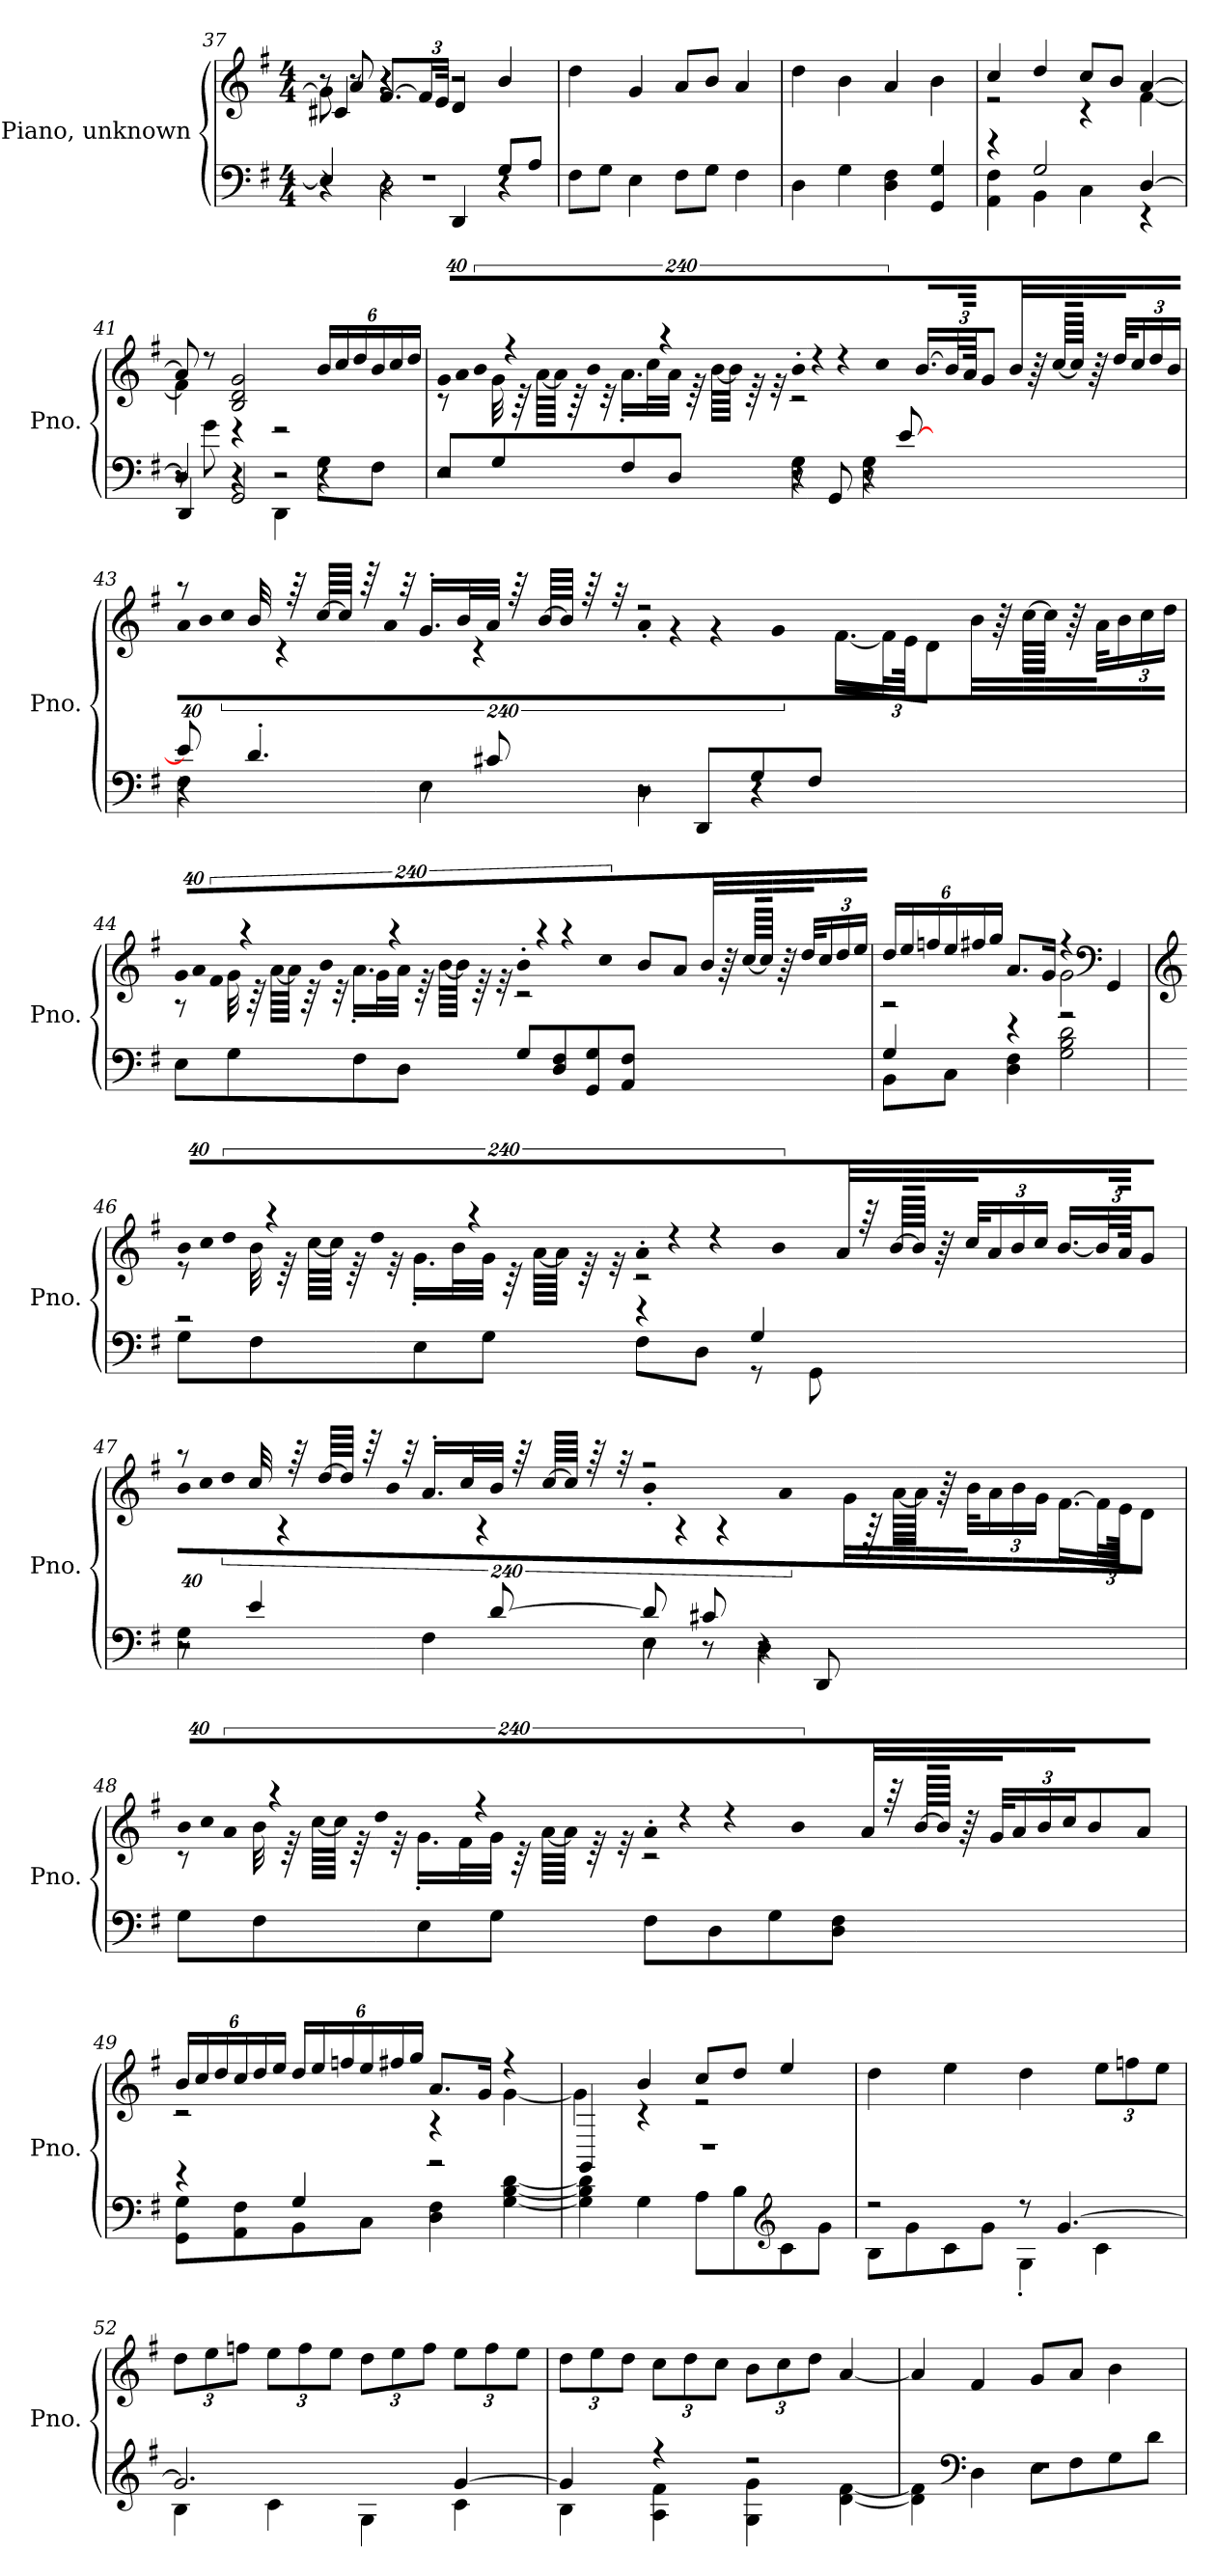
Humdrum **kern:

**kern	**kern
*part1	*part1
*staff2	*staff1
*I"Piano, unknown	*
*I'Pno.	*
*clefF4	*clefG2
*k[f#]	*k[f#]
*M4/4	*M4/4
=37	=37
*^	*^
*	*^	*	*^
1r	4r	4E/]	8r	8g\]	4c#X/
.	.	.	8a/	8r	.
.	2D\	4r	[8.f#/L	4r	4r
*	*	*	*Xbrackettup	*	*
.	.	.	24f#/L]	.	.
.	.	.	48e/JJk	.	.
.	.	4DD/	4d/	2r	2r
.	4r	8G/L	4b/	.	.
.	.	8A/J	.	.	.
*v	*v	*v	*	*	*
*	*v	*v	*v
=38	=38
8F#\L	4dd\
8G\J	.
4E\	4g/
8F#\L	8a/L
8G\J	8b/J
4F#\	4a/
=39	=39
4D\	4dd\
4G\	4b\
4D\ 4F#\	4a/
4GG/ 4G/	4b\
=40	=40
*^	*^
4r	4AA\ 4F#\	4cc/	2r
2G/	4BB\	4dd/	.
.	4C\	8cc/L	4r
.	.	8b/J	.
[4D/	4r	[4a/	[4f#\
!!LO:LB:g=z	!!
=41	=41	=41	=41
*	*^	*	*
4D/]	8r	4DD/	8a/]	4f#\]
.	8g\	.	8r	.
4r	4r	2GG/	2B/ 2d/ 2g/	4r
2r	4DD\	.	.	2r
.	8G\L	4r	24b/LL	.
.	.	.	24cc/	.
.	.	.	24dd/	.
.	8F#\J	.	24b/	.
.	.	.	24cc/	.
.	.	.	24dd/JJ	.
!!LO:LB:g=z	!!
=42	=42	=42	=42	=42
*	*	*	*brackettup	*
!	!	!	!LO:N:vis=32	!
2r	2r	8E/L	640%23g/LLL	8r
!	!	!	!LO:N:vis=32	!
.	.	.	640%23a/J	.
!	!	!	!LO:N:vis=16	!
.	.	.	1920%137b/JJ	.
.	.	8G/	.	32g\
!	!	!	!LO:N:vis=16	!
.	.	.	1920%137r	.
.	.	.	.	64r
.	.	.	.	[64a\LLLL
.	.	.	.	64a\JJJJ]
.	.	.	.	64r
!	!	!	!LO:N:vis=32	!
.	.	.	640%23b/	.
.	.	.	.	32r
.	.	8F#/	.	16.a'\LL
!	!	!	!LO:N:vis=32	!
.	.	.	640%23r	.
!	!	!	!LO:N:vis=16	!
.	.	.	1920%137b'/	.
.	.	.	.	32cc\L
!	!	!	!LO:N:vis=16	!
.	.	.	1920%137r	.
.	.	8D/J	.	32a\JJJ
.	.	.	.	64r
.	.	.	.	[64b\LLLL
!	!	!	!LO:N:vis=32	!
.	.	.	640%23r	.
.	.	.	.	64b\JJJJ]
.	.	.	.	64r
!	!	!	!LO:N:vis=32	!
.	.	.	640%23cc/	.
.	.	.	.	32r
4r	4G\	8r	.	2r
.	.	.	[16.b/LL	.
*	*	*	*Xbrackettup	*
.	.	.	48b/L]	.
.	.	.	96a/JJK	.
.	.	8GG/	.	.
.	.	.	8g/J	.
8r	4G\	4r	.	.
.	.	.	32b/	.
.	.	.	64r	.
.	.	.	[64cc/LLLL	.
.	.	.	64cc/JJJJ]	.
.	.	.	64r	.
.	.	.	32dd/KLL	.
[8e/	.	.	.	.
.	.	.	24cc/	.
.	.	.	24dd/	.
.	.	.	24b/JJ	.
960ryy	960ryy	960ryy	.	960ryy
!!LO:LB:g=z	!!
=43	=43	=43	=43	=43
*	*	*	*	*brackettup
!	!	!	!	!LO:N:vis=32
8e/]	4F#\	4r	8r	640%23a\LLL
!	!	!	!	!LO:N:vis=32
.	.	.	.	640%23b\J
!	!	!	!	!LO:N:vis=16
.	.	.	.	1920%137cc\JJ
4.d'/	.	.	32b/	.
!	!	!	!	!LO:N:vis=16
.	.	.	.	1920%137r
.	.	.	64r	.
.	.	.	[64cc/LLLL	.
.	.	.	64cc/JJJJ]	.
.	.	.	64r	.
!	!	!	!	!LO:N:vis=32
.	.	.	.	640%23a\
.	.	.	32r	.
.	4E\	8r	16.g'/LL	.
!	!	!	!	!LO:N:vis=32
.	.	.	.	640%23r
!	!	!	!	!LO:N:vis=16
.	.	.	.	1920%137a'\
.	.	.	32b/L	.
!	!	!	!	!LO:N:vis=16
.	.	.	.	1920%137r
.	.	8c#X/	32a/JJJ	.
.	.	.	64r	.
.	.	.	[64b/LLLL	.
!	!	!	!	!LO:N:vis=32
.	.	.	.	640%23r
.	.	.	64b/JJJJ]	.
.	.	.	64r	.
!	!	!	!	!LO:N:vis=32
.	.	.	.	640%23g\
.	.	.	32r	.
2r	4D\	8r	2r	.
.	.	.	.	[16.f#\LL
*	*	*	*	*Xbrackettup
.	.	.	.	48f#\L]
.	.	.	.	96e\JJK
.	.	8DD/L	.	.
.	.	.	.	8d\J
.	4r	8G/	.	.
.	.	.	.	32b\
.	.	.	.	64r
.	.	.	.	[64cc\LLLL
.	.	.	.	64cc\JJJJ]
.	.	.	.	64r
.	.	.	.	32a\KLL
.	.	8F#/J	.	.
.	.	.	.	24b\
.	.	.	.	24cc\
.	.	.	.	24dd\JJ
960ryy	960ryy	960ryy	960ryy	.
*v	*v	*v	*	*
!!LO:PB:g=z	!!
=44	=44	=44
*	*brackettup	*
*^	*	*
*	*^	*	*
!	!	!	!LO:N:vis=32	!
*v	*v	*v	*	*
8E\L	640%23g/LLL	8r
!	!LO:N:vis=32	!
.	640%23a/J	.
!	!LO:N:vis=16	!
.	1920%137f#/JJ	.
8G\	.	32g\
!	!LO:N:vis=16	!
.	1920%137r	.
.	.	64r
.	.	[64a\LLLL
.	.	64a\JJJJ]
.	.	64r
!	!LO:N:vis=32	!
.	640%23b/	.
.	.	32r
8F#\	.	16.a'\LL
!	!LO:N:vis=32	!
.	640%23r	.
!	!LO:N:vis=16	!
.	1920%137b'/	.
.	.	32g\L
!	!LO:N:vis=16	!
.	1920%137r	.
8D\J	.	32a\JJJ
.	.	64r
.	.	[64b\LLLL
!	!LO:N:vis=32	!
.	640%23r	.
.	.	64b\JJJJ]
.	.	64r
!	!LO:N:vis=32	!
.	640%23cc/	.
.	.	32r
8G/L	.	2r
.	8b/L	.
8D/ 8F#/	.	.
.	8a/J	.
8GG/ 8G/	.	.
.	32b/	.
.	64r	.
.	[64cc/LLLL	.
.	64cc/JJJJ]	.
.	64r	.
.	32dd/KLL	.
8AA/ 8F#/J	.	.
*	*Xbrackettup	*
.	24cc/	.
.	24dd/	.
.	24ee/JJ	.
960ryy	.	960ryy
!!LO:LB:g=z	!!
=45	=45	=45
*^	*	*
4G/	8BB\L	24dd/LL	2r
.	.	24ee/	.
.	.	24ffn/	.
.	8C\J	24ee/	.
.	.	24ff#X/	.
.	.	24gg/JJ	.
4r	4D\ 4F#\	8.a/L	.
.	.	16g/Jk	.
2r	2G\ 2B\ 2d\	4r	2g\
*	*	*clefF4	*
.	.	4GG/	.
!!LO:LB:g=z	!!
=46	=46	=46	=46
*	*	*clefG2	*
*	*	*brackettup	*
!	!	!LO:N:vis=32	!
2r	8G\L	640%23b/LLL	8r
!	!	!LO:N:vis=32	!
.	.	640%23cc/J	.
!	!	!LO:N:vis=16	!
.	.	1920%137dd/JJ	.
.	8F#\	.	32b\
!	!	!LO:N:vis=16	!
.	.	1920%137r	.
.	.	.	64r
.	.	.	[64cc\LLLL
.	.	.	64cc\JJJJ]
.	.	.	64r
!	!	!LO:N:vis=32	!
.	.	640%23dd/	.
.	.	.	32r
.	8E\	.	16.g'\LL
!	!	!LO:N:vis=32	!
.	.	640%23r	.
!	!	!LO:N:vis=16	!
.	.	1920%137a'/	.
.	.	.	32b\L
!	!	!LO:N:vis=16	!
.	.	1920%137r	.
.	8G\J	.	32g\JJJ
.	.	.	64r
.	.	.	[64a\LLLL
!	!	!LO:N:vis=32	!
.	.	640%23r	.
.	.	.	64a\JJJJ]
.	.	.	64r
!	!	!LO:N:vis=32	!
.	.	640%23b/	.
.	.	.	32r
4r	8F#\L	.	2r
.	.	32a/	.
.	.	64r	.
.	.	[64b/LLLL	.
.	.	64b/JJJJ]	.
.	.	64r	.
.	.	32cc/KLL	.
.	8D\J	.	.
*	*	*Xbrackettup	*
.	.	24a/	.
.	.	24b/	.
.	.	24cc/JJ	.
4G/	8r	.	.
.	.	[16.b/LL	.
.	.	48b/L]	.
.	.	96a/JJK	.
.	8GG\	.	.
.	.	8g/J	.
960ryy	960ryy	.	960ryy
!!LO:LB:g=z	!!
=47	=47	=47	=47
*	*^	*	*
*	*	*	*	*brackettup
!	!	!	!	!LO:N:vis=32
8r	4G\	2r	8r	640%23b\LLL
!	!	!	!	!LO:N:vis=32
.	.	.	.	640%23cc\J
!	!	!	!	!LO:N:vis=16
.	.	.	.	1920%137dd\JJ
4e/	.	.	32cc/	.
!	!	!	!	!LO:N:vis=16
.	.	.	.	1920%137r
.	.	.	64r	.
.	.	.	[64dd/LLLL	.
.	.	.	64dd/JJJJ]	.
.	.	.	64r	.
!	!	!	!	!LO:N:vis=32
.	.	.	.	640%23b\
.	.	.	32r	.
.	4F#\	.	16.a'/LL	.
!	!	!	!	!LO:N:vis=32
.	.	.	.	640%23r
!	!	!	!	!LO:N:vis=16
.	.	.	.	1920%137b'\
.	.	.	32cc/L	.
!	!	!	!	!LO:N:vis=16
.	.	.	.	1920%137r
[8d/	.	.	32b/JJJ	.
.	.	.	64r	.
.	.	.	[64cc/LLLL	.
!	!	!	!	!LO:N:vis=32
.	.	.	.	640%23r
.	.	.	64cc/JJJJ]	.
.	.	.	64r	.
!	!	!	!	!LO:N:vis=32
.	.	.	.	640%23a\
.	.	.	32r	.
8d/]	4E\	8r	2r	.
.	.	.	.	32g\
.	.	.	.	64r
.	.	.	.	[64a\LLLL
.	.	.	.	64a\JJJJ]
.	.	.	.	64r
.	.	.	.	32b\KLL
8r	.	8c#X/	.	.
*	*	*	*	*Xbrackettup
.	.	.	.	24a\
.	.	.	.	24b\
.	.	.	.	24g\JJ
4r	4D\	8r	.	.
.	.	.	.	[16.f#\LL
.	.	.	.	48f#\L]
.	.	.	.	96e\JJK
.	.	8DD/	.	.
.	.	.	.	8d\J
960ryy	960ryy	960ryy	960ryy	.
*v	*v	*v	*	*
!!LO:LB:g=z	!!
=48	=48	=48
*	*brackettup	*
*^	*	*
*	*^	*	*
!	!	!	!LO:N:vis=32	!
*v	*v	*v	*	*
8G\L	640%23b/LLL	8r
!	!LO:N:vis=32	!
.	640%23cc/J	.
!	!LO:N:vis=16	!
.	1920%137a/JJ	.
8F#\	.	32b\
!	!LO:N:vis=16	!
.	1920%137r	.
.	.	64r
.	.	[64cc\LLLL
.	.	64cc\JJJJ]
.	.	64r
!	!LO:N:vis=32	!
.	640%23dd/	.
.	.	32r
8E\	.	16.g'\LL
!	!LO:N:vis=32	!
.	640%23r	.
!	!LO:N:vis=16	!
.	1920%137a'/	.
.	.	32f#\L
!	!LO:N:vis=16	!
.	1920%137r	.
8G\J	.	32g\JJJ
.	.	64r
.	.	[64a\LLLL
!	!LO:N:vis=32	!
.	640%23r	.
.	.	64a\JJJJ]
.	.	64r
!	!LO:N:vis=32	!
.	640%23b/	.
.	.	32r
8F#\L	.	2r
.	32a/	.
.	64r	.
.	[64b/LLLL	.
.	64b/JJJJ]	.
.	64r	.
.	32g/KLL	.
8D\	.	.
*	*Xbrackettup	*
.	24a/	.
.	24b/	.
.	24cc/J	.
8G\	.	.
.	8b/	.
8D\ 8F#\J	.	.
.	8a/J	.
960ryy	.	960ryy
!!LO:LB:g=z	!!
=49	=49	=49
*^	*	*
4r	8GG\ 8G\L	24b/LL	2r
.	.	24cc/	.
.	.	24dd/	.
.	8AA\ 8F#\	24cc/	.
.	.	24dd/	.
.	.	24ee/JJ	.
4G/	8BB\	24dd/LL	.
.	.	24ee/	.
.	.	24ffn/	.
.	8C\J	24ee/	.
.	.	24ff#X/	.
.	.	24gg/JJ	.
2r	4D\ 4F#\	8.a/L	4r
.	.	16g/Jk	.
.	[4G\ [4B\ [4d\	4r	[4g\
=50	=50	=50	=50
1r	4G\] 4B\] 4d\]	4GG/	4g\]
.	4G\	4b/	4r
.	8A\L	8cc/L	2r
.	8B\	8dd/J	.
*clefG2	*	*	*
.	8c\	4ee/	.
.	8g\J	.	.
*	*	*v	*v
=51	=51	=51
2r	8B\L	4dd\
.	8g\	.
.	8c\	4ee\
.	8g\J	.
8r	4G'\	4dd\
[4.g/	.	.
.	4c\	12ee\L
.	.	12ffn\
.	.	12ee\J
!!LO:PB:g=z
=52	=52	=52
2.g/]	4B\	12dd\L
.	.	12ee\
.	.	12ffn\J
.	4c\	12ee\L
.	.	12ff\
.	.	12ee\J
.	4G\	12dd\L
.	.	12ee\
.	.	12ff\J
[4g/	4c\	12ee\L
.	.	12ff\
.	.	12ee\J
=53	=53	=53
4g/]	4B\	12dd\L
.	.	12ee\
.	.	12dd\J
4r	4A\ 4f#\	12cc\L
.	.	12dd\
.	.	12cc\J
2r	4G\ 4g\	12b\L
.	.	12cc\
.	.	12dd\J
.	[4d\ [4f#\	[4a/
=54	=54	=54
1r	4d\] 4f#\]	4a/]
*clefF4	*	*
.	4D\	4f#/
.	8E\L	8g/L
.	8F#\	8a/J
.	8G\	4b\
.	8d\J	.
*v	*v	*
=	=
*-	*-
